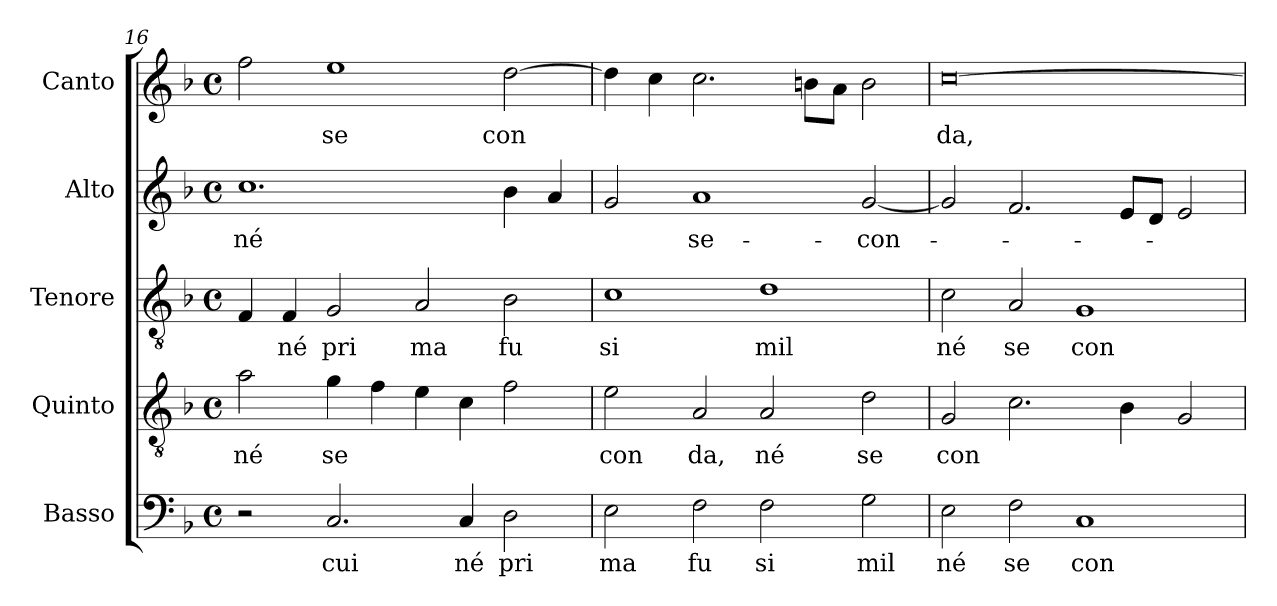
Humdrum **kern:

**kern	**text	**kern	**text	**kern	**text	**kern	**text	**kern	**text
*part5	*part5	*part4	*part4	*part3	*part3	*part2	*part2	*part1	*part1
*staff5	*staff5	*staff4	*staff4	*staff3	*staff3	*staff2	*staff2	*staff1	*staff1
*I"Basso	*	*I"Quinto	*	*I"Tenore	*	*I"Alto	*	*I"Canto	*
!!LO:PB:g=z
*clefF4	*	*clefGv2	*	*clefGv2	*	*clefG2	*	*clefG2	*
*k[b-]	*	*k[b-]	*	*k[b-]	*	*k[b-]	*	*k[b-]	*
*F:	*	*F:	*	*F:	*	*F:	*	*F:	*
*M4/4	*	*M4/4	*	*M4/4	*	*M4/4	*	*M4/4	*
*met(c)	*	*met(c)	*	*met(c)	*	*met(c)	*	*met(c)	*
=16	=16	=16	=16	=16	=16	=16	=16	=16	=16
!	!	!	!LO:LY:b:cj	!	!	!	!LO:LY:b:cj	!	!
2r	.	2a\	né	4F/	.	1.cc	né	2ff\	.
!	!	!	!	!	!LO:LY:b:cj	!	!	!	!
.	.	.	.	4F/	né	.	.	.	.
!	!LO:LY:b:cj	!	!LO:LY:b:cj	!	!LO:LY:b:cj	!	!	!	!LO:LY:b:cj
2.C/	cui	4g\	se	2G/	pri	.	.	1ee	se
.	.	4f\	.	.	.	.	.	.	.
!	!	!	!	!	!LO:LY:b:cj	!	!	!	!
.	.	4e\	.	2A/	ma	.	.	.	.
!	!LO:LY:b:cj	!	!	!	!	!	!	!	!
4C/	né	4c\	.	.	.	.	.	.	.
!	!LO:LY:b:cj	!	!	!	!LO:LY:b:cj	!	!	!	!LO:LY:b
2D\	pri	2f\	.	2B-\	fu	4b-\	.	[>2dd\	con
.	.	.	.	.	.	4a/	.	.	.
=17	=17	=17	=17	=17	=17	=17	=17	=17	=17
!	!LO:LY:b:cj	!	!LO:LY:b:cj	!	!LO:LY:b:cj	!	!	!	!
2E\	ma	2e\	con	1c	si	2g/	.	4dd\]	.
.	.	.	.	.	.	.	.	4cc\	.
!	!LO:LY:b:cj	!	!LO:LY:b:cj	!	!	!	!LO:LY:b:cj	!	!
2F\	fu	2A/	da,	.	.	1a	se-	2.cc\	.
!	!LO:LY:b:cj	!	!LO:LY:b:cj	!	!LO:LY:b:cj	!	!	!	!
2F\	si	2A/	né	1d	mil	.	.	.	.
.	.	.	.	.	.	.	.	8b\L	.
.	.	.	.	.	.	.	.	8a\J	.
!	!LO:LY:b:cj	!	!LO:LY:b:cj	!	!	!	!LO:LY:b	!	!
2G\	mil	2d\	se	.	.	[<2g/	-con-	2b\	.
=18	=18	=18	=18	=18	=18	=18	=18	=18	=18
!	!LO:LY:b:cj	!	!LO:LY:b	!	!LO:LY:b:cj	!	!	!	!LO:LY:b:cj
2E\	né	2G/	con	2c\	né	2g/]	.	[>0cc	da,
!	!LO:LY:b:cj	!	!	!	!LO:LY:b:cj	!	!	!	!
2F\	se	2.c\	.	2A/	se	2.f/	.	.	.
!	!LO:LY:b:cj	!	!	!	!LO:LY:b:cj	!	!	!	!
1C	con	.	.	1G	con	.	.	.	.
.	.	4B-\	.	.	.	8e/L	.	.	.
.	.	.	.	.	.	8d/J	.	.	.
.	.	2G/	.	.	.	2e/	.	.	.
=	=	=	=	=	=	=	=	=	=
*-	*-	*-	*-	*-	*-	*-	*-	*-	*-
